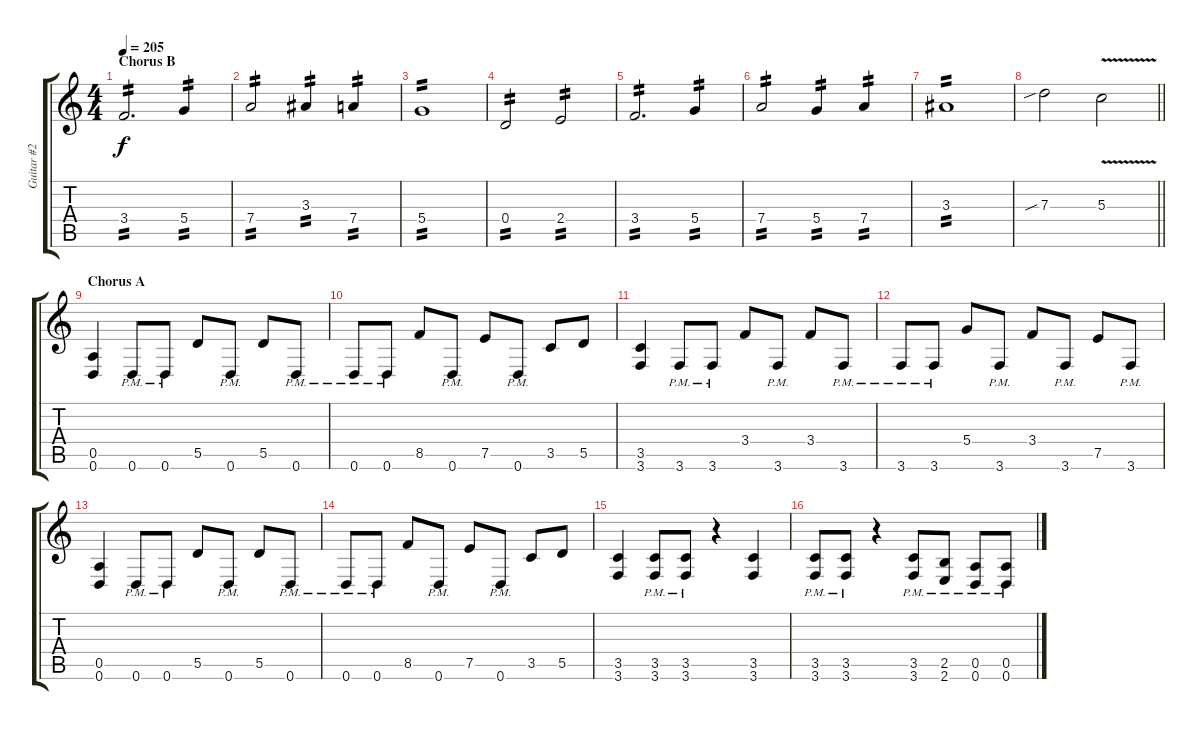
\track ("Guitar #2" "Guitar #2") {instrument overdrivenguitar}
\staff {score tabs}
\tuning (E4 B3 G3 D3 A2 D2) {hide}
\ts (4 4)
\section ("" "Chorus B")
\tempo 205
\clef g2
\ks c
3.4.2{d tp 2 dy f} 5.4.4{tp 2} |
7.4.2{tp 2} 3.3.4{tp 2} 7.4.4{tp 2} |
5.4.1{tp 2} |
0.4.2{tp 2} 2.4.2{tp 2} |
3.4.2{d tp 2} 5.4.4{tp 2} |
7.4.2{tp 2} 5.4.4{tp 2} 7.4.4{tp 2} |
3.3.1{tp 2} |
\barLineRight lightlight
7.3{sib}.2 5.3{v}.2 |
\section ("" "Chorus A")
(0.5 0.6).4 0.6{pm}.8 0.6{pm}.8 5.5.8 0.6{pm}.8 5.5.8 0.6{pm}.8 |
0.6{pm}.8 0.6{pm}.8 8.5.8 0.6{pm}.8 7.5.8 0.6{pm}.8 3.5.8 5.5.8 |
(3.5 3.6).4 3.6{pm}.8 3.6{pm}.8 3.4.8 3.6{pm}.8 3.4.8 3.6{pm}.8 |
3.6{pm}.8 3.6{pm}.8 5.4.8 3.6{pm}.8 3.4.8 3.6{pm}.8 7.5.8 3.6{pm}.8 |
(0.5 0.6).4 0.6{pm}.8 0.6{pm}.8 5.5.8 0.6{pm}.8 5.5.8 0.6{pm}.8 |
0.6{pm}.8 0.6{pm}.8 8.5.8 0.6{pm}.8 7.5.8 0.6{pm}.8 3.5.8 5.5.8 |
(3.5 3.6).4 (3.5{pm} 3.6{pm}).8 (3.5{pm} 3.6{pm}).8 r.4 (3.5 3.6).4 |
(3.5{pm} 3.6{pm}).8 (3.5{pm} 3.6{pm}).8 r.4 (3.5{pm} 3.6{pm}).8 (2.5{pm} 2.6{pm}).8 (0.5{pm} 0.6{pm}).8 (0.5{pm} 0.6{pm}).8
